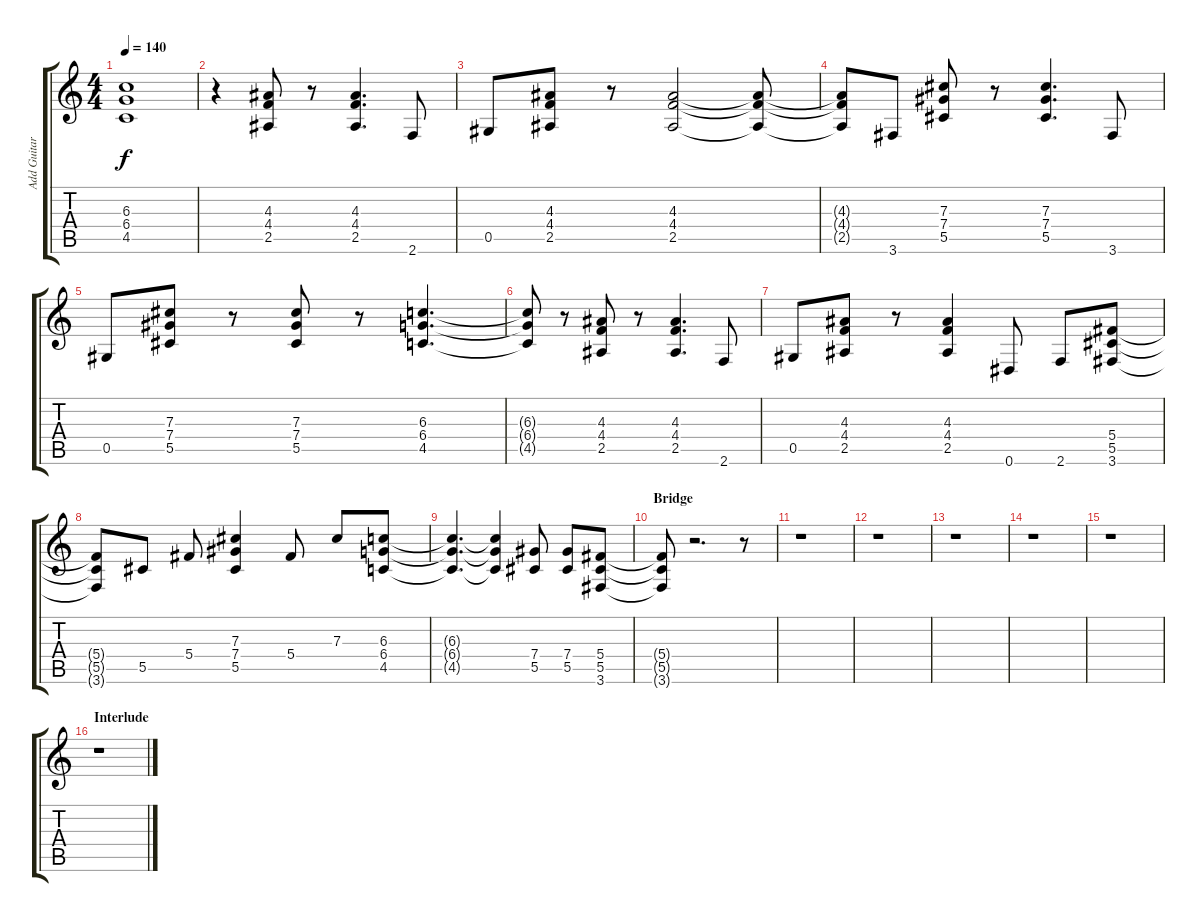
\track ("Add Guitar" "Add Guitar") {instrument electricguitarclean}
\staff {score tabs}
\tuning (Eb4 Bb3 Gb3 Db3 Ab2 Eb2) {hide}
\ts (4 4)
\tempo 140
\clef g2
\ks c
(6.3{t} 6.4{t} 4.5{t}).1{dy f} |
r.4{volume 12 instrument distortionguitar} (4.3 4.4 2.5).8 r.8 (4.3 4.4 2.5).4{d} 2.6.8 |
0.5.8{volume 12 instrument distortionguitar} (4.3 4.4 2.5).8 r.8 (4.3 4.4 2.5).2 (4.3{t} 4.4{t} 2.5{t}).8 |
(4.3{t} 4.4{t} 2.5{t}).8{volume 12 instrument distortionguitar} 3.6.8 (7.3 7.4 5.5).8 r.8 (7.3 7.4 5.5).4{d} 3.6.8 |
0.5.8{volume 12 instrument distortionguitar} (7.3 7.4 5.5).8 r.8 (7.3 7.4 5.5).8 r.8 (6.3 6.4 4.5).4{d} |
(6.3{t} 6.4{t} 4.5{t}).8{volume 12 instrument distortionguitar} r.8 (4.3 4.4 2.5).8 r.8 (4.3 4.4 2.5).4{d} 2.6.8 |
0.5.8{volume 12 instrument distortionguitar} (4.3 4.4 2.5).8 r.8 (4.3 4.4 2.5).4 0.6.8 2.6.8 (5.4 5.5 3.6).8 |
(5.4{t} 5.5{t} 3.6{t}).8{volume 12 instrument distortionguitar} 5.5.8 5.4.8 (7.3 7.4 5.5).4 5.4.8 7.3.8 (6.3 6.4 4.5).8{volume 12 instrument distortionguitar} |
(6.3{t} 6.4{t} 4.5{t}).4{d} (6.3{t} 6.4{t} 4.5{t}).4 (7.4 5.5).8{volume 12 instrument distortionguitar} (7.4 5.5).8 (5.4 5.5 3.6).8 |
\section ("" "Bridge")
(5.4{t} 5.5{t} 3.6{t}).8 r.2{d} r.8 |
r.1{instrument electricguitarclean} |
r.1 |
r.1 |
r.1 |
r.1 |
\section ("" "Interlude")
r.1
